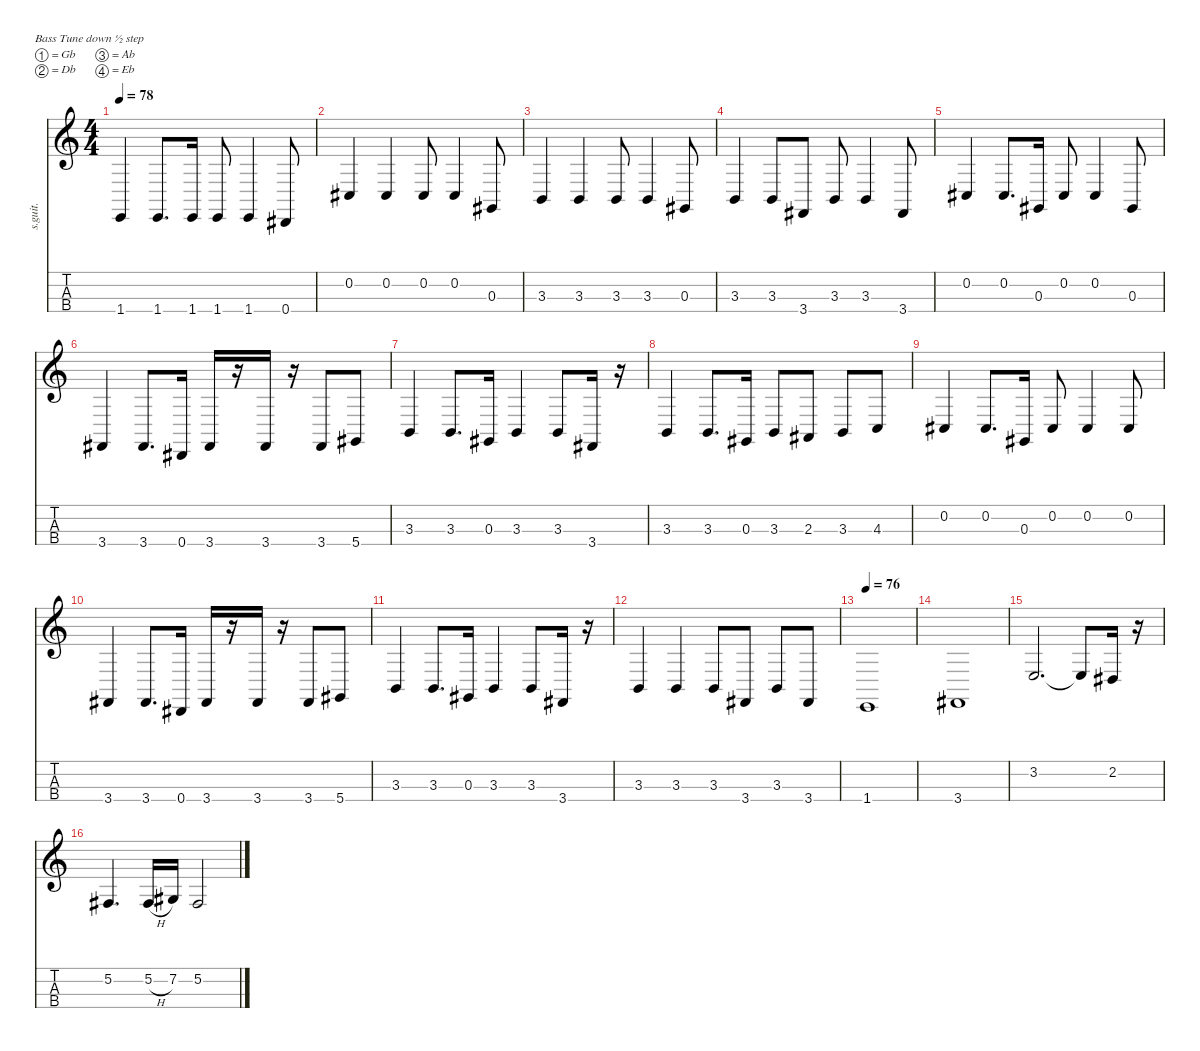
\defaultSystemsLayout 4
\hideDynamics
\bracketExtendMode nobrackets
\track ("Duff McKagan (Bass)" "s.guit.") {instrument electricbasspick}
\staff {score tabs}
\tuning (Gb2 Db2 Ab1 Eb1)
\ts (4 4)
\tempo 78
\clef g2
\ks c
1.4.4{lyrics (0 "") lyrics (1 "") lyrics (2 "") lyrics (3 "") lyrics (4 "") dy f} 1.4.8{d lyrics (0 "") lyrics (1 "") lyrics (2 "") lyrics (3 "") lyrics (4 "")} 1.4.16{lyrics (0 "") lyrics (1 "") lyrics (2 "") lyrics (3 "") lyrics (4 "")} 1.4.8{lyrics (0 "") lyrics (1 "") lyrics (2 "") lyrics (3 "") lyrics (4 "")} 1.4.4{lyrics (0 "") lyrics (1 "") lyrics (2 "") lyrics (3 "") lyrics (4 "")} 0.4{acc #}.8{lyrics (0 "") lyrics (1 "") lyrics (2 "") lyrics (3 "") lyrics (4 "")} |
0.2{acc #}.4{lyrics (0 "") lyrics (1 "") lyrics (2 "") lyrics (3 "") lyrics (4 "") dy mf} 0.2{acc #}.4{lyrics (0 "") lyrics (1 "") lyrics (2 "") lyrics (3 "") lyrics (4 "")} 0.2{acc #}.8{lyrics (0 "") lyrics (1 "") lyrics (2 "") lyrics (3 "") lyrics (4 "")} 0.2{acc #}.4{lyrics (0 "") lyrics (1 "") lyrics (2 "") lyrics (3 "") lyrics (4 "")} 0.3{acc #}.8{lyrics (0 "") lyrics (1 "") lyrics (2 "") lyrics (3 "") lyrics (4 "") dy f} |
3.3.4{lyrics (0 "") lyrics (1 "") lyrics (2 "") lyrics (3 "") lyrics (4 "") dy mf} 3.3.4{lyrics (0 "") lyrics (1 "") lyrics (2 "") lyrics (3 "") lyrics (4 "")} 3.3.8{lyrics (0 "") lyrics (1 "") lyrics (2 "") lyrics (3 "") lyrics (4 "")} 3.3.4{lyrics (0 "") lyrics (1 "") lyrics (2 "") lyrics (3 "") lyrics (4 "")} 0.3{acc #}.8{lyrics (0 "") lyrics (1 "") lyrics (2 "") lyrics (3 "") lyrics (4 "") dy f} |
3.3.4{lyrics (0 "") lyrics (1 "") lyrics (2 "") lyrics (3 "") lyrics (4 "") dy mf} 3.3.8{lyrics (0 "") lyrics (1 "") lyrics (2 "") lyrics (3 "") lyrics (4 "")} 3.4{acc #}.8{lyrics (0 "") lyrics (1 "") lyrics (2 "") lyrics (3 "") lyrics (4 "") dy f} 3.3.8{lyrics (0 "") lyrics (1 "") lyrics (2 "") lyrics (3 "") lyrics (4 "") dy mf} 3.3.4{lyrics (0 "") lyrics (1 "") lyrics (2 "") lyrics (3 "") lyrics (4 "")} 3.4{acc #}.8{lyrics (0 "") lyrics (1 "") lyrics (2 "") lyrics (3 "") lyrics (4 "") dy f} |
0.2{acc #}.4{lyrics (0 "") lyrics (1 "") lyrics (2 "") lyrics (3 "") lyrics (4 "") dy mf} 0.2{acc #}.8{d lyrics (0 "") lyrics (1 "") lyrics (2 "") lyrics (3 "") lyrics (4 "")} 0.3{acc #}.16{lyrics (0 "") lyrics (1 "") lyrics (2 "") lyrics (3 "") lyrics (4 "") dy f} 0.2{acc #}.8{lyrics (0 "") lyrics (1 "") lyrics (2 "") lyrics (3 "") lyrics (4 "") dy mf} 0.2{acc #}.4{lyrics (0 "") lyrics (1 "") lyrics (2 "") lyrics (3 "") lyrics (4 "")} 0.3{acc #}.8{lyrics (0 "") lyrics (1 "") lyrics (2 "") lyrics (3 "") lyrics (4 "") dy f} |
3.4{acc #}.4{lyrics (0 "") lyrics (1 "") lyrics (2 "") lyrics (3 "") lyrics (4 "")} 3.4{acc #}.8{d lyrics (0 "") lyrics (1 "") lyrics (2 "") lyrics (3 "") lyrics (4 "")} 0.4{acc #}.16{lyrics (0 "") lyrics (1 "") lyrics (2 "") lyrics (3 "") lyrics (4 "")} 3.4{acc #}.16{lyrics (0 "") lyrics (1 "") lyrics (2 "") lyrics (3 "") lyrics (4 "")} r.16 3.4{acc #}.16{lyrics (0 "") lyrics (1 "") lyrics (2 "") lyrics (3 "") lyrics (4 "")} r.16 3.4{acc #}.8{lyrics (0 "") lyrics (1 "") lyrics (2 "") lyrics (3 "") lyrics (4 "")} 5.4{acc #}.8{lyrics (0 "") lyrics (1 "") lyrics (2 "") lyrics (3 "") lyrics (4 "")} |
3.3.4{lyrics (0 "") lyrics (1 "") lyrics (2 "") lyrics (3 "") lyrics (4 "") dy mf} 3.3.8{d lyrics (0 "") lyrics (1 "") lyrics (2 "") lyrics (3 "") lyrics (4 "")} 0.3{acc #}.16{lyrics (0 "") lyrics (1 "") lyrics (2 "") lyrics (3 "") lyrics (4 "") dy f} 3.3.4{lyrics (0 "") lyrics (1 "") lyrics (2 "") lyrics (3 "") lyrics (4 "") dy mf} 3.3.8{lyrics (0 "") lyrics (1 "") lyrics (2 "") lyrics (3 "") lyrics (4 "")} 3.4{acc #}.16{lyrics (0 "") lyrics (1 "") lyrics (2 "") lyrics (3 "") lyrics (4 "") dy f} r.16 |
3.3.4{lyrics (0 "") lyrics (1 "") lyrics (2 "") lyrics (3 "") lyrics (4 "") dy mf} 3.3.8{d lyrics (0 "") lyrics (1 "") lyrics (2 "") lyrics (3 "") lyrics (4 "")} 0.3{acc #}.16{lyrics (0 "") lyrics (1 "") lyrics (2 "") lyrics (3 "") lyrics (4 "") dy f} 3.3.8{lyrics (0 "") lyrics (1 "") lyrics (2 "") lyrics (3 "") lyrics (4 "") dy mf} 2.3{acc #}.8{lyrics (0 "") lyrics (1 "") lyrics (2 "") lyrics (3 "") lyrics (4 "")} 3.3.8{lyrics (0 "") lyrics (1 "") lyrics (2 "") lyrics (3 "") lyrics (4 "")} 4.3.8{lyrics (0 "") lyrics (1 "") lyrics (2 "") lyrics (3 "") lyrics (4 "") dy f} |
0.2{acc #}.4{lyrics (0 "") lyrics (1 "") lyrics (2 "") lyrics (3 "") lyrics (4 "") dy mf} 0.2{acc #}.8{d lyrics (0 "") lyrics (1 "") lyrics (2 "") lyrics (3 "") lyrics (4 "")} 0.3{acc #}.16{lyrics (0 "") lyrics (1 "") lyrics (2 "") lyrics (3 "") lyrics (4 "") dy f} 0.2{acc #}.8{lyrics (0 "") lyrics (1 "") lyrics (2 "") lyrics (3 "") lyrics (4 "") dy mf} 0.2{acc #}.4{lyrics (0 "") lyrics (1 "") lyrics (2 "") lyrics (3 "") lyrics (4 "")} 0.2{acc #}.8{lyrics (0 "") lyrics (1 "") lyrics (2 "") lyrics (3 "") lyrics (4 "") dy f} |
3.4{acc #}.4{lyrics (0 "") lyrics (1 "") lyrics (2 "") lyrics (3 "") lyrics (4 "")} 3.4{acc #}.8{d lyrics (0 "") lyrics (1 "") lyrics (2 "") lyrics (3 "") lyrics (4 "")} 0.4{acc #}.16{lyrics (0 "") lyrics (1 "") lyrics (2 "") lyrics (3 "") lyrics (4 "")} 3.4{acc #}.16{lyrics (0 "") lyrics (1 "") lyrics (2 "") lyrics (3 "") lyrics (4 "")} r.16 3.4{acc #}.16{lyrics (0 "") lyrics (1 "") lyrics (2 "") lyrics (3 "") lyrics (4 "")} r.16 3.4{acc #}.8{lyrics (0 "") lyrics (1 "") lyrics (2 "") lyrics (3 "") lyrics (4 "")} 5.4{acc #}.8{lyrics (0 "") lyrics (1 "") lyrics (2 "") lyrics (3 "") lyrics (4 "")} |
3.3.4{lyrics (0 "") lyrics (1 "") lyrics (2 "") lyrics (3 "") lyrics (4 "") dy mf} 3.3.8{d lyrics (0 "") lyrics (1 "") lyrics (2 "") lyrics (3 "") lyrics (4 "")} 0.3{acc #}.16{lyrics (0 "") lyrics (1 "") lyrics (2 "") lyrics (3 "") lyrics (4 "") dy f} 3.3.4{lyrics (0 "") lyrics (1 "") lyrics (2 "") lyrics (3 "") lyrics (4 "") dy mf} 3.3.8{lyrics (0 "") lyrics (1 "") lyrics (2 "") lyrics (3 "") lyrics (4 "")} 3.4{acc #}.16{lyrics (0 "") lyrics (1 "") lyrics (2 "") lyrics (3 "") lyrics (4 "") dy f} r.16 |
3.3.4{lyrics (0 "") lyrics (1 "") lyrics (2 "") lyrics (3 "") lyrics (4 "") dy mf} 3.3.4{lyrics (0 "") lyrics (1 "") lyrics (2 "") lyrics (3 "") lyrics (4 "")} 3.3.8{lyrics (0 "") lyrics (1 "") lyrics (2 "") lyrics (3 "") lyrics (4 "") dy f} 3.4{acc #}.8{lyrics (0 "") lyrics (1 "") lyrics (2 "") lyrics (3 "") lyrics (4 "")} 3.3.8{lyrics (0 "") lyrics (1 "") lyrics (2 "") lyrics (3 "") lyrics (4 "")} 3.4{acc #}.8{lyrics (0 "") lyrics (1 "") lyrics (2 "") lyrics (3 "") lyrics (4 "")} |
\tempo 76
1.4.1{lyrics (0 "") lyrics (1 "") lyrics (2 "") lyrics (3 "") lyrics (4 "")} |
3.4{acc #}.1{lyrics (0 "") lyrics (1 "") lyrics (2 "") lyrics (3 "") lyrics (4 "")} |
3.2.2{d lyrics (0 "") lyrics (1 "") lyrics (2 "") lyrics (3 "") lyrics (4 "")} 3.2{t}.8{lyrics (0 "") lyrics (1 "") lyrics (2 "") lyrics (3 "") lyrics (4 "")} 2.2{acc #}.16{lyrics (0 "") lyrics (1 "") lyrics (2 "") lyrics (3 "") lyrics (4 "")} r.16 |
5.2{acc #}.4{d lyrics (0 "") lyrics (1 "") lyrics (2 "") lyrics (3 "") lyrics (4 "")} 5.2{h acc #}.16{lyrics (0 "") lyrics (1 "") lyrics (2 "") lyrics (3 "") lyrics (4 "")} 7.2{acc #}.16{lyrics (0 "") lyrics (1 "") lyrics (2 "") lyrics (3 "") lyrics (4 "")} 5.2{acc #}.2{lyrics (0 "") lyrics (1 "") lyrics (2 "") lyrics (3 "") lyrics (4 "")}
